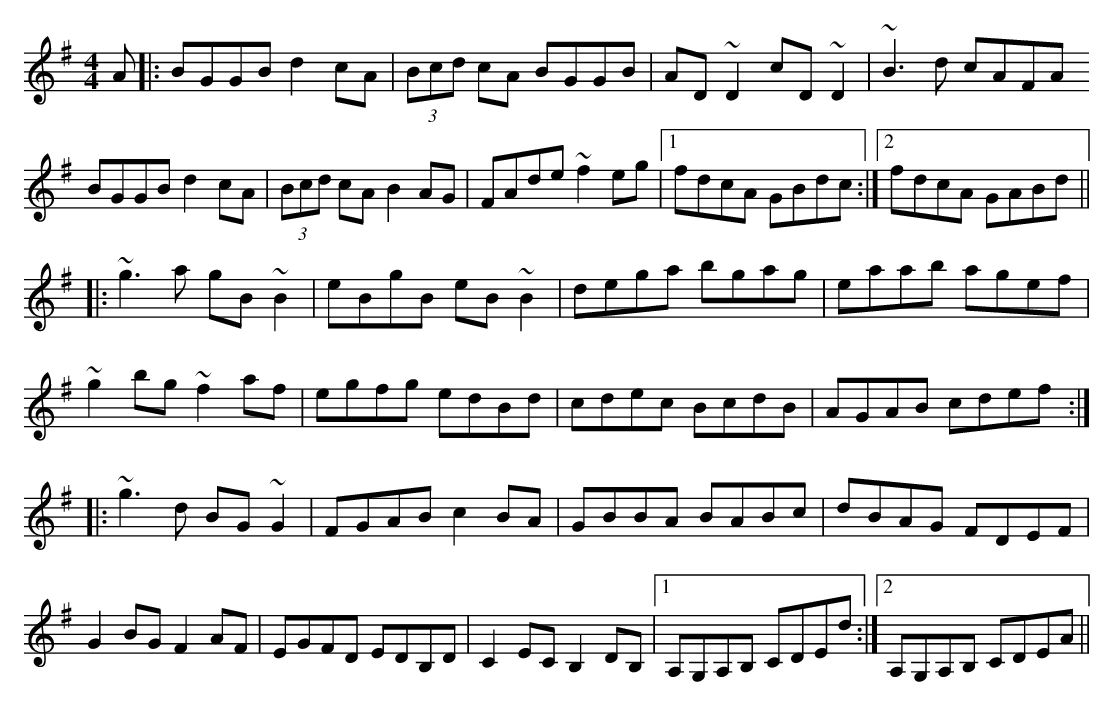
X:1
M:4/4
K:G
A|:BGGB d2cA|(3Bcd cA BGGB|AD ~D2 cD ~D2|~B3d cAFA
BGGB d2cA|(3Bcd cA B2AG|FAde ~f2eg|1 fdcA GBdc:|2 fdcA GABd||
|:~g3a gB ~B2|eBgB eB~B2|dega bgag|eaab agef|
~g2bg ~f2af|egfg edBd|cdec BcdB|AGAB cdef:|
|:~g3d BG~G2|FGAB c2BA|GBBA BABc|dBAG FDEF|
G2BG F2AF|EGFD EDB,D|C2EC B,2DB,|1 A,G,A,B, CDEd:|2 A,G,A,B, CDEA||
